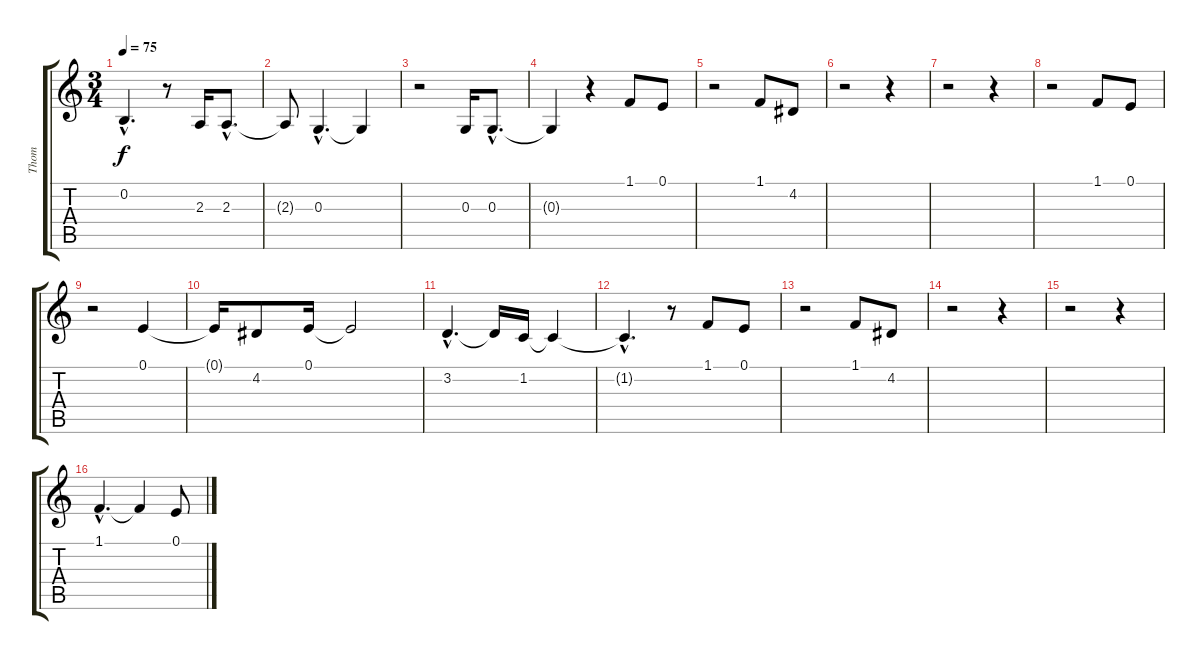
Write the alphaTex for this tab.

\track ("Thom" "Thom") {instrument drawbarorgan}
\staff {score tabs}
\tuning (E4 B3 G3 D3 A2 E2) {hide}
\ts (3 4)
\tempo 75
\clef g2
\ks c
0.2{hac}.4{d dy f} r.8 2.3.16 2.3{hac}.8{d} |
2.3{t}.8 0.3{hac}.4{d} 0.3{t}.4 |
r.2 0.3.16 0.3{hac}.8{d} |
0.3{t}.4 r.4 1.1.8 0.1.8 |
r.2 1.1.8 4.2.8 |
r.2 r.4 |
r.2 r.4 |
r.2 1.1.8 0.1.8 |
r.2 0.1.4 |
0.1{t}.16 4.2.8 0.1.16 0.1{t}.2 |
3.2{hac}.4{d} 3.2{t}.16 1.2.16 1.2{t}.4 |
1.2{hac t}.4{d} r.8 1.1.8 0.1.8 |
r.2 1.1.8 4.2.8 |
r.2 r.4 |
r.2 r.4 |
1.1{hac}.4{d} 1.1{t}.4 0.1.8
